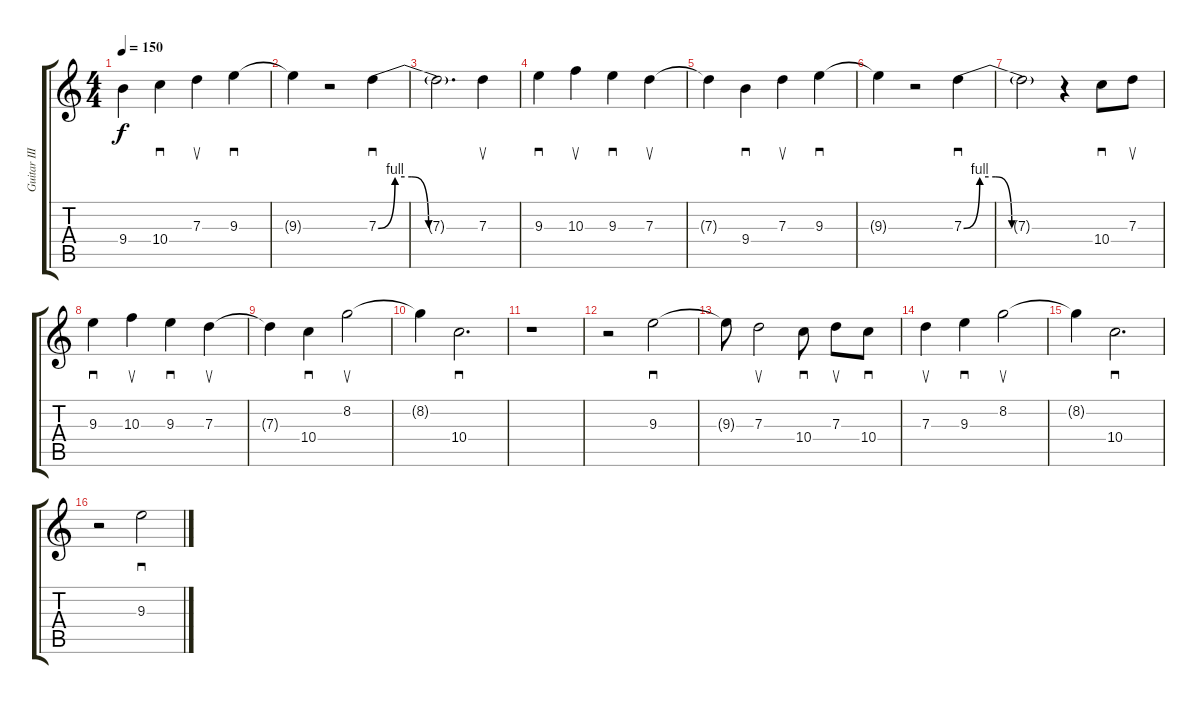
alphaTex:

\track ("Guitar III" "Guitar III") {instrument overdrivenguitar}
\staff {score tabs}
\tuning (E4 B3 G3 D3 A2 E2) {hide}
\ts (4 4)
\tempo 150
\clef g2
\ks c
9.4{t}.4{dy f} 10.4.4{sd} 7.3.4{su} 9.3.4{sd} |
9.3{t}.4 r.2 7.3{be (custom 0 0 10 4 20 4 30 0 60 0)}.4{sd} |
7.3{t}.2{d} 7.3.4{su} |
9.3.4{sd} 10.3.4{su} 9.3.4{sd} 7.3.4{su} |
7.3{t}.4 9.4.4{sd} 7.3.4{su} 9.3.4{sd} |
9.3{t}.4 r.2 7.3{be (custom 0 0 10 4 20 4 30 0 60 0)}.4{sd} |
7.3{t}.2 r.4 10.4.8{sd} 7.3.8{su} |
9.3.4{sd} 10.3.4{su} 9.3.4{sd} 7.3.4{su} |
7.3{t}.4 10.4.4{sd} 8.2.2{su} |
8.2{t}.4 10.4.2{d sd} |
r.1 |
r.2{balance 0} 9.3.2{sd} |
9.3{t}.8 7.3.2{su} 10.4.8{sd} 7.3.8{su} 10.4.8{sd} |
7.3.4{su} 9.3.4{sd} 8.2.2{su} |
8.2{t}.4 10.4.2{d sd} |
r.2 9.3.2{sd}
